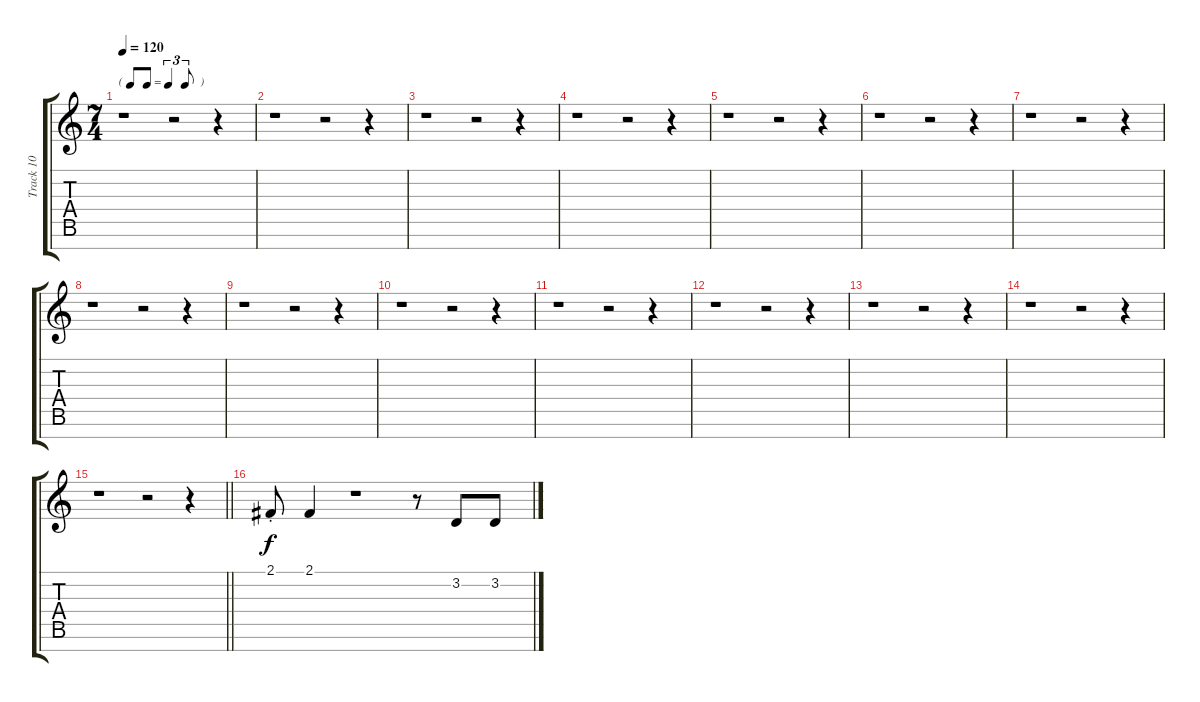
\track ("Track 10" "Track 10") {instrument lead2sawtooth}
\staff {score tabs}
\tuning (E4 B3 G3 D3 A2 E2 B1) {hide}
\ts (7 4)
\tf triplet8th
\tempo 120
\clef g2
\ks c
r.1{dy f} r.2 r.4 |
r.1 r.2 r.4 |
r.1 r.2 r.4 |
r.1 r.2 r.4 |
r.1 r.2 r.4 |
r.1 r.2 r.4 |
r.1 r.2 r.4 |
r.1 r.2 r.4 |
r.1 r.2 r.4 |
r.1 r.2 r.4 |
r.1 r.2 r.4 |
r.1 r.2 r.4 |
r.1 r.2 r.4 |
r.1 r.2 r.4 |
\barLineRight lightlight
r.1 r.2 r.4 |
2.1{st}.8 2.1.4 r.1 r.8 3.2.8 3.2.8
